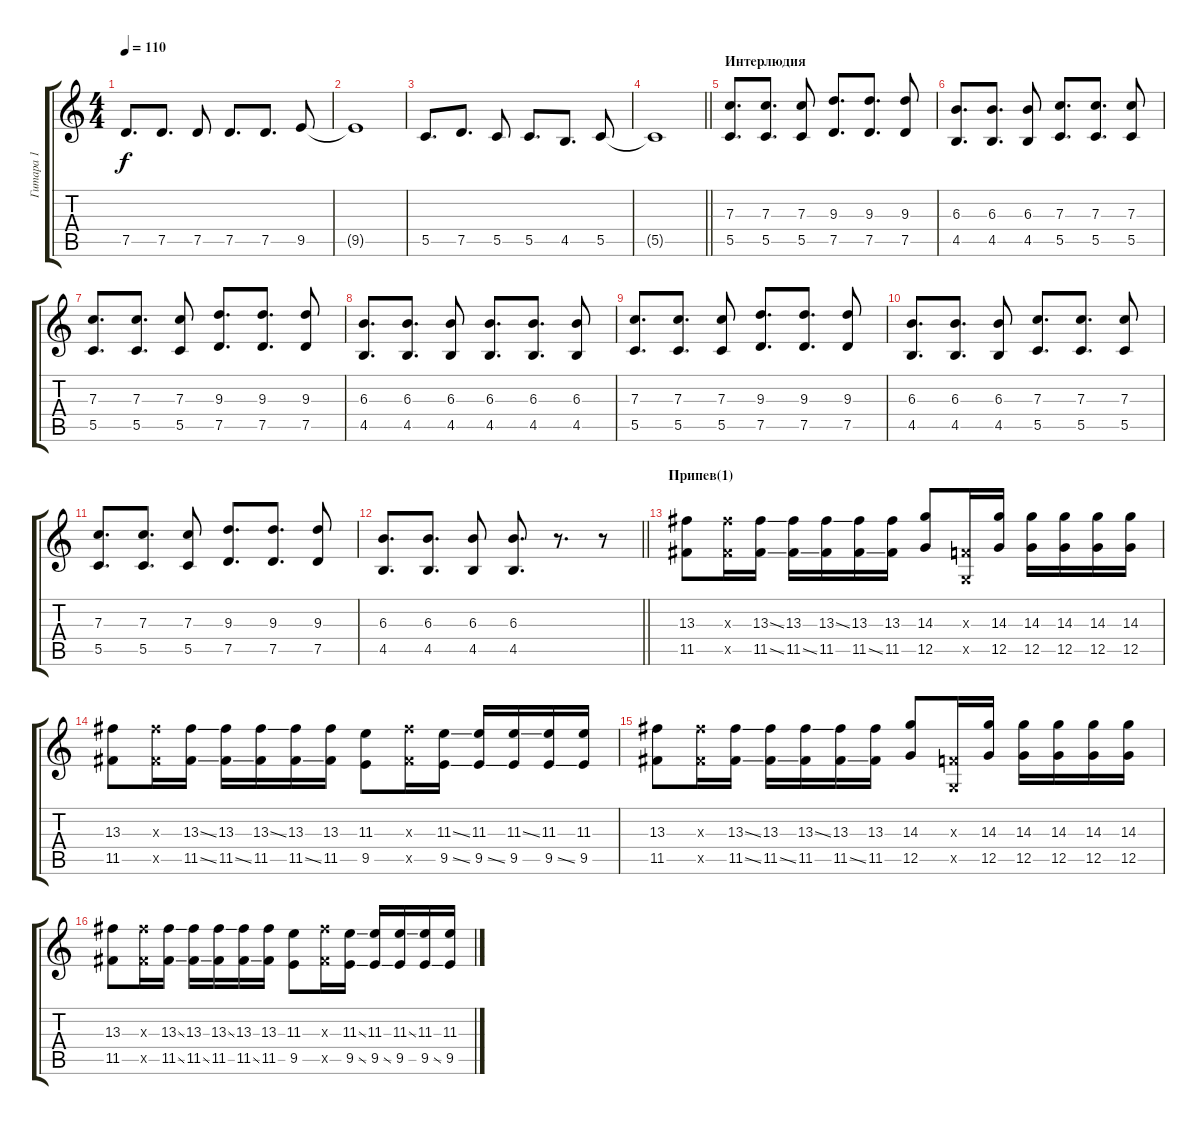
\track ("Гитара 1" "Гитара 1") {instrument distortionguitar}
\staff {score tabs}
\tuning (D4 A3 F3 C3 G2 D2) {hide}
\ts (4 4)
\tempo 110
\clef g2
\ks c
7.5.8{d dy f} 7.5.8{d} 7.5.8 7.5.8{d} 7.5.8{d} 9.5.8 |
9.5{t}.1 |
5.5.8{d} 7.5.8{d} 5.5.8 5.5.8{d} 4.5.8{d} 5.5.8 |
\barLineRight lightlight
5.5{t}.1 |
\section ("" "Интерлюдия")
(7.3 5.5).8{d} (7.3 5.5).8{d} (7.3 5.5).8 (9.3 7.5).8{d} (9.3 7.5).8{d} (9.3 7.5).8 |
(6.3 4.5).8{d} (6.3 4.5).8{d} (6.3 4.5).8 (7.3 5.5).8{d} (7.3 5.5).8{d} (7.3 5.5).8 |
(7.3 5.5).8{d} (7.3 5.5).8{d} (7.3 5.5).8 (9.3 7.5).8{d} (9.3 7.5).8{d} (9.3 7.5).8 |
(6.3 4.5).8{d} (6.3 4.5).8{d} (6.3 4.5).8 (6.3 4.5).8{d} (6.3 4.5).8{d} (6.3 4.5).8 |
(7.3 5.5).8{d} (7.3 5.5).8{d} (7.3 5.5).8 (9.3 7.5).8{d} (9.3 7.5).8{d} (9.3 7.5).8 |
(6.3 4.5).8{d} (6.3 4.5).8{d} (6.3 4.5).8 (7.3 5.5).8{d} (7.3 5.5).8{d} (7.3 5.5).8 |
(7.3 5.5).8{d} (7.3 5.5).8{d} (7.3 5.5).8 (9.3 7.5).8{d} (9.3 7.5).8{d} (9.3 7.5).8 |
\barLineRight lightlight
(6.3 4.5).8{d} (6.3 4.5).8{d} (6.3 4.5).8 (6.3 4.5).8{d} r.8{d} r.8 |
\section ("" "Припев(1)")
(13.3 11.5).8 (13.3{x} 11.5{x}).16 (13.3{ss} 11.5{ss}).16 (13.3 11.5{ss}).16 (13.3{ss} 11.5).16 (13.3 11.5{ss}).16 (13.3 11.5).16 (14.3 12.5).8 (0.3{x} 0.5{x}).16 (14.3 12.5).16 (14.3 12.5).16 (14.3 12.5).16 (14.3 12.5).16 (14.3 12.5).16 |
(13.3 11.5).8 (13.3{x} 11.5{x}).16 (13.3{ss} 11.5{ss}).16 (13.3 11.5{ss}).16 (13.3{ss} 11.5).16 (13.3 11.5{ss}).16 (13.3 11.5).16 (11.3 9.5).8 (13.3{x} 11.5{x}).16 (11.3{ss} 9.5{ss}).16 (11.3 9.5{ss}).16 (11.3{ss} 9.5).16 (11.3 9.5{ss}).16 (11.3 9.5).16 |
(13.3 11.5).8 (13.3{x} 11.5{x}).16 (13.3{ss} 11.5{ss}).16 (13.3 11.5{ss}).16 (13.3{ss} 11.5).16 (13.3 11.5{ss}).16 (13.3 11.5).16 (14.3 12.5).8 (0.3{x} 0.5{x}).16 (14.3 12.5).16 (14.3 12.5).16 (14.3 12.5).16 (14.3 12.5).16 (14.3 12.5).16 |
(13.3 11.5).8 (13.3{x} 11.5{x}).16 (13.3{ss} 11.5{ss}).16 (13.3 11.5{ss}).16 (13.3{ss} 11.5).16 (13.3 11.5{ss}).16 (13.3 11.5).16 (11.3 9.5).8 (13.3{x} 11.5{x}).16 (11.3{ss} 9.5{ss}).16 (11.3 9.5{ss}).16 (11.3{ss} 9.5).16 (11.3 9.5{ss}).16 (11.3 9.5).16
